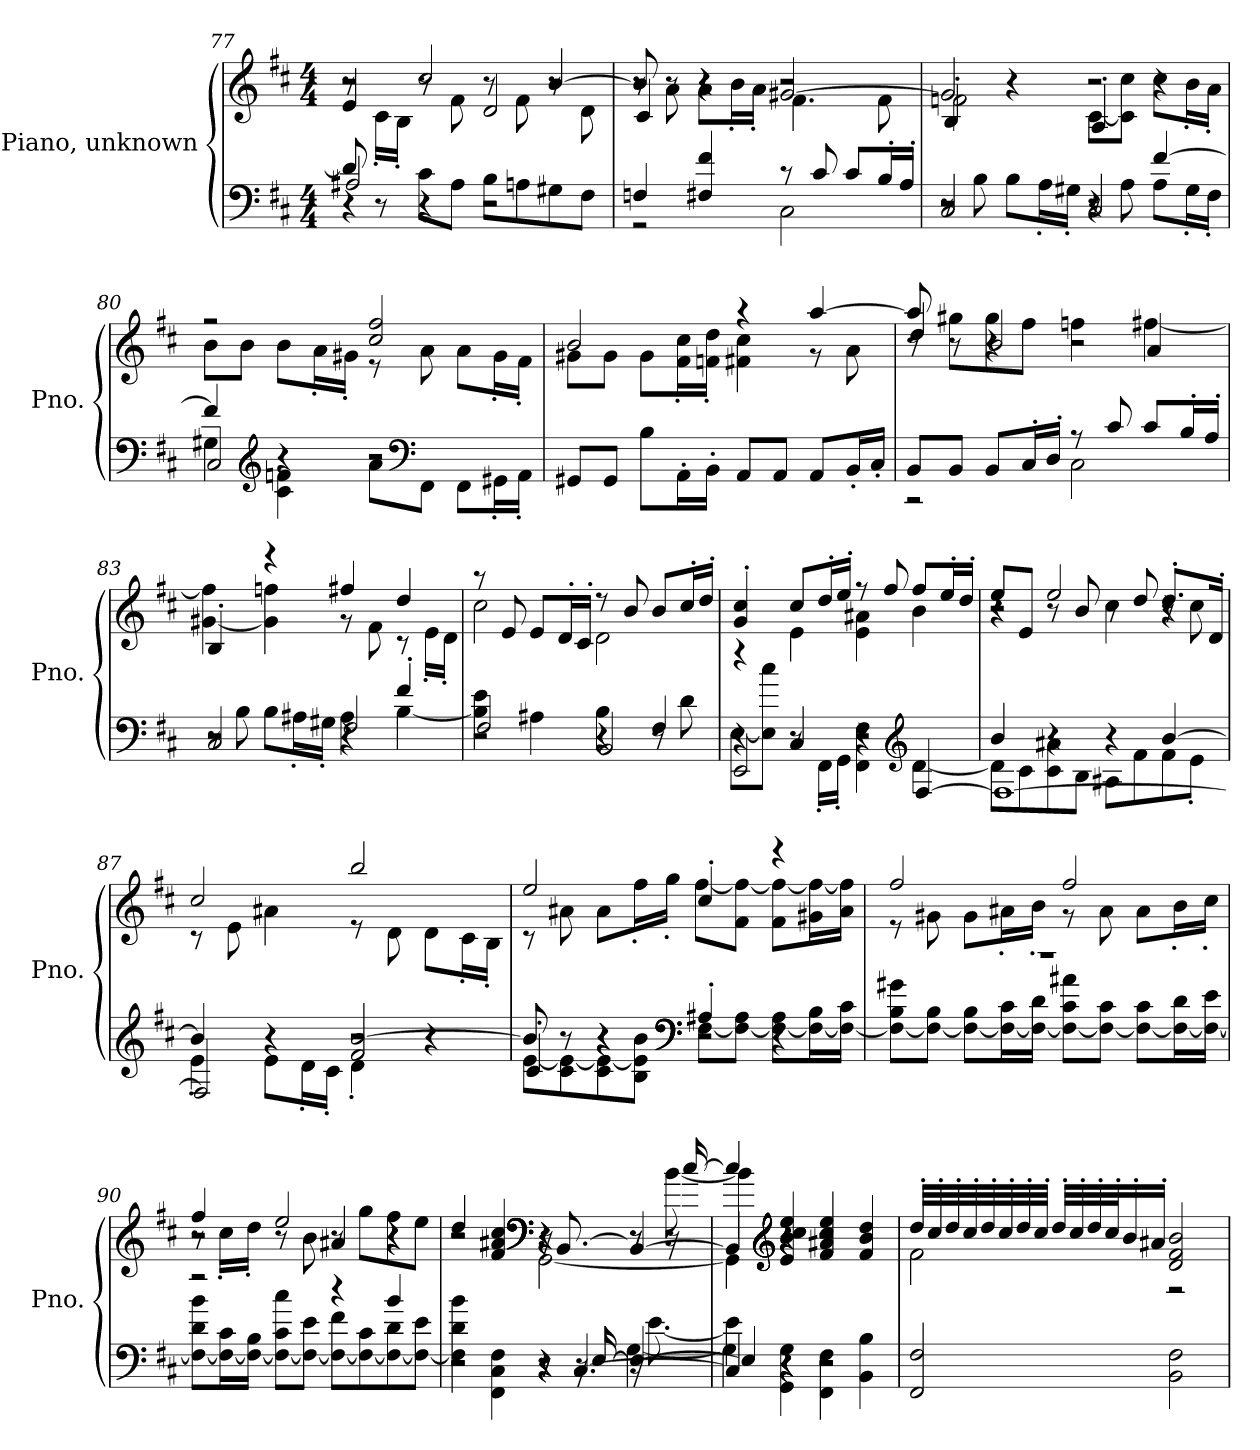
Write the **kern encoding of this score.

**kern	**kern
*part1	*part1
*staff2	*staff1
*I"Piano, unknown	*
*I'Pno.	*
*clefF4	*clefG2
*k[f#c#]	*k[f#c#]
*M4/4	*M4/4
=77	=77
*^	*^
*	*^	*	*^
8d/]	4r	2A#X/	4e/	8r	2r
8r	.	.	.	16c#'\LL	.
.	.	.	.	16B'\JJ	.
4r	8c#\L	.	2cc#/	8r	.
.	8A#\J	.	.	8f#\	.
2r	8B\L	2r	.	8r	2d/
.	8An\	.	.	8f#\	.
.	8G#X\	.	[4b/	8r	.
.	8F#\J	.	.	8d\	.
*	*v	*v	*	*	*
!!LO:LB:g=z	!!	!!
=78	=78	=78	=78	=78
4Fn/	2r	8b/]	8r	4c#/
.	.	8r	8a\	.
4F#X/ 4f#/	.	4r	8a\L	4r
.	.	.	16b'\L	.
.	.	.	16a'\JJ	.
8r	2C#\	[2g#X/	4.f#\	2r
8c#/	.	.	.	.
8c#/L	.	.	.	.
16B'/L	.	.	8f#\	.
16A'/JJ	.	.	.	.
=79	=79	=79	=79	=79
*	*^	*	*	*
2r	8r	2C#/	2g#/]	2fn\	4B'/
.	8B\	.	.	.	.
.	8B\L	.	.	.	4r
.	16A'\L	.	.	.	.
.	16G#X'\JJ	.	.	.	.
4r	8r	2C#/	2r	[8c#\L	4A'/
.	8A\	.	.	8c#\] 8cc#\J	.
[4f#/	8A\L	.	.	8cc#\L	4r
.	16G#'\L	.	.	16b'\L	.
.	16F#'\JJ	.	.	16a'\JJ	.
*	*	*	*	*v	*v
=80	=80	=80	=80	=80
4f#/]	4G#X\	2C#/	2r	8b\L
.	.	.	.	8b\J
*clefG2	*	*	*	*
4r	4c#\ 4fn\	.	.	8b\L
.	.	.	.	16a'\L
.	.	.	.	16g#X'\JJ
2r	8a\L	2r	2cc#/ 2ff#/	8r
*clefF4	*	*	*	*
.	8FF#\J	.	.	8a\
.	8FF#\L	.	.	8a\L
.	16GG#X'\L	.	.	16g#'\L
.	16AA'\JJ	.	.	16f#'\JJ
*v	*v	*v	*	*
!!LO:LB:g=z	!!
=81	=81	=81
8GG#X/L	2b/	8g#X\L
8GG#/J	.	8g#\J
8B\L	.	8g#\L
16AA'\L	.	16f#\' 16cc#\'L
16BB'\JJ	.	16fn\' 16dd\'JJ
8AA/L	4r	4f#X\ 4cc#\
8AA/J	.	.
8AA/L	[4aa/	8r
16BB'/L	.	8a\
16C#'/JJ	.	.
=82	=82	=82
*^	*	*^
8BB/L	2r	8aa/]	8r	4dd/
8BB/J	.	8r	8gg#X\L	.
8BB/L	.	4r	8gg#\	2b/
16C#'/L	.	.	8ff#\J	.
16D'/JJ	.	.	.	.
8r	2C#\	2r	4ffn\	.
8c#/	.	.	.	.
8c#/L	.	.	[4ff#X\	4a/
16B'/L	.	.	.	.
16A'/JJ	.	.	.	.
*	*	*	*v	*v
=83	=83	=83	=83
*	*^	*	*
2r	8r	2C#/	4B'/	[4g#X\ 4ff#\]
.	8B\	.	.	.
.	8B\L	.	4r	4g#\] 4ffn\
.	16A#X'\L	.	.	.
.	16G#X'\JJ	.	.	.
4r	4A#\	2F#/	4ff#X/	8r
.	.	.	.	8f#\
4f#'/	[4B\	.	4dd/	8r
.	.	.	.	16e'\LL
.	.	.	.	16d'\JJ
!!LO:LB:g=z	!!
=84	=84	=84	=84	=84
2r	4B\] 4e\	2F#/	8r	2cc#\
.	.	.	8e/	.
.	4A#X\	.	8e/L	.
.	.	.	16d'/L	.
.	.	.	16c#'/JJ	.
4r	4B\	2BB/	8r	2d\
.	.	.	8b/	.
4F#/	8r	.	8b/L	.
.	8d\	.	16cc#'/L	.
.	.	.	16dd'/JJ	.
=85	=85	=85	=85	=85
2EE/	[8E\L	4r	4g/' 4cc#/'	4r
.	8E\] 8cc#\J	.	.	.
.	8r	4C#/	8cc#/L	4e\
.	16FF#'\LL	.	16dd'/L	.
.	16GG'\JJ	.	16ee'/JJ	.
2r	4FF#\ 4F#\	4r	8r	4e\ 4a#X\
.	.	.	8ff#/	.
*clefG2	*	*	*	*
.	[4d\	[4F#/	8ff#/L	4b\
.	.	.	16ee'/L	.
.	.	.	16dd'/JJ	.
=86	=86	=86	=86	=86
*	*	*	*	*^
4b/	8d\L]	1F#_	4r	2r	8ee/L
.	8c#\	.	.	.	8e/J
4r	8c#\ 8a#X\	.	2ee/	.	8r
.	8B\J	.	.	.	8b/
4r	8A#X\L	.	.	4cc#\	8r
.	8f#\	.	.	.	8dd/
[4b/	8f#\	.	4r	8r	8.dd'/L
.	8e'\J	.	.	8cc#\	.
.	.	.	.	.	16d'/Jk
*	*	*	*	*v	*v
!!LO:LB:g=z
=87	=87	=87	=87	=87
4b/]	4e'\	2F#/]	2cc#/	8r
.	.	.	.	8e\
4r	8e\L	.	.	4a#X\
.	16d'\L	.	.	.
.	16c#'\JJ	.	.	.
2f#/ [2b/	4d'\	2r	2bb/	8r
.	.	.	.	8d\
.	4r	.	.	8d\L
.	.	.	.	16c#'\L
.	.	.	.	16B'\JJ
=88	=88	=88	=88	=88
8b/]	[8e\L	4c#'/	2ee/	8r
8r	8c#\ 8e\_	.	.	8a#X\
4r	8c#\ 8e\_	4r	.	8a#\L
.	8B\ 8e\] 8b\J	.	.	16ff#'\L
.	.	.	.	16gg'\JJ
*clefF4	*	*	*	*
2r	[8F#\L	4A#X'/	4cc#'/	[8ff#\L
.	8F#\_ 8A#\J	.	.	8f#\ 8ff#\_J
.	8F#\_ 8A#\L	4r	4r	8f#\ 8ff#\_L
.	16F#\_ 16B\L	.	.	16g#X\ 16ff#\_L
.	16F#\_ 16c#\JJ	.	.	16a#\ 16ff#\]JJ
*	*v	*v	*	*
!!LO:LB:g=z	!!
=89	=89	=89	=89
1r	8F#\_ 8B\ 8g#X\L	2ff#/	8r
.	8F#\_ 8B\J	.	8g#X\
.	8F#\_ 8B\L	.	8g#\L
.	16F#\_ 16c#\L	.	16a#X'\L
.	16F#\_ 16d\JJ	.	16b'\JJ
.	8F#\_ 8c#\ 8a#X\L	2ff#/	8r
.	8F#\_ 8c#\J	.	8a#\
.	8F#\_ 8c#\L	.	8a#\L
.	16F#\_ 16d\L	.	16b'\L
.	16F#\_ 16e\JJ	.	16cc#'\JJ
=90	=90	=90	=90
*	*	*	*^
2r	8F#\_ 8d\ 8b\L	4ff#/	8r	2r
.	16F#\_ 16c#\L	.	16cc#'\LL	.
.	16F#\_ 16B\JJ	.	16dd'\JJ	.
.	8F#\_ 8c#\ 8cc#\L	2ee/	8r	.
.	8F#\_ 8e\J	.	8b\	.
4r	8F#\_ 8f#\L	.	8r	4a#X/
.	8F#\_ 8c#\	.	8gg\L	.
4b/	8F#\_ 8d\	4r	8ff#\	4r
.	8F#\_ 8e\J	.	8ee\J	.
!!LO:PB:g=z
=91	=91	=91	=91	=91
*^	*^	*	*	*^
2r	4F#\] 4d\ 4b\	2r	2r	4dd/	2r	2r	2r
.	4FF#\ 4C#\ 4F#\	.	.	4f#/ 4a#X/ 4cc#/	.	.	.
*	*	*	*	*clefF4	*	*	*
8r	4r	8r	4r	4r	4r	16r	[2GG\
.	.	.	.	.	.	[8.BB/	.
[4.C#/	.	16r	.	.	.	.	.
.	.	[16E/	.	.	.	.	.
.	16r	4E/_	[4G\	8r	8r	4BB/_	.
.	[8.e\	.	.	.	.	.	.
.	.	.	.	16r	[8b\	.	.
.	.	.	.	[16cc#/	.	.	.
=92	=92	=92	=92	=92	=92	=92	=92
4C#/]	4e\]	4E/]	4G\]	4cc#/]	4b\]	4BB/]	4GG\]
*	*	*	*	*clefG2	*	*	*
4r	4GG\ 4G\	4r	4r	4e/ 4b/ 4cc#/ 4ee/	4r	4r	4r
2r	4FF#\ 4F#\	2r	2r	4f#/ 4a#X/ 4cc#/ 4ee/	2r	2r	2r
.	4BB\ 4B\	.	.	4f#/ 4b/ 4dd/	.	.	.
*v	*v	*v	*v	*	*	*	*
*	*	*v	*v	*v
=93	=93	=93
2FF#/ 2F#/	32dd'/LLL	2f#\
.	32cc#'/	.
.	32dd'/	.
.	32cc#'/	.
.	32dd'/	.
.	32cc#'/	.
.	32dd'/	.
.	32cc#'/JJJ	.
.	32dd'/LLL	.
.	32cc#'/	.
.	32dd'/	.
.	32cc#'/J	.
.	16b'/	.
.	16a#X'/JJ	.
2BB\ 2F#\	2d/ 2f#/ 2b/	2r
*	*v	*v
=	=
*-	*-
